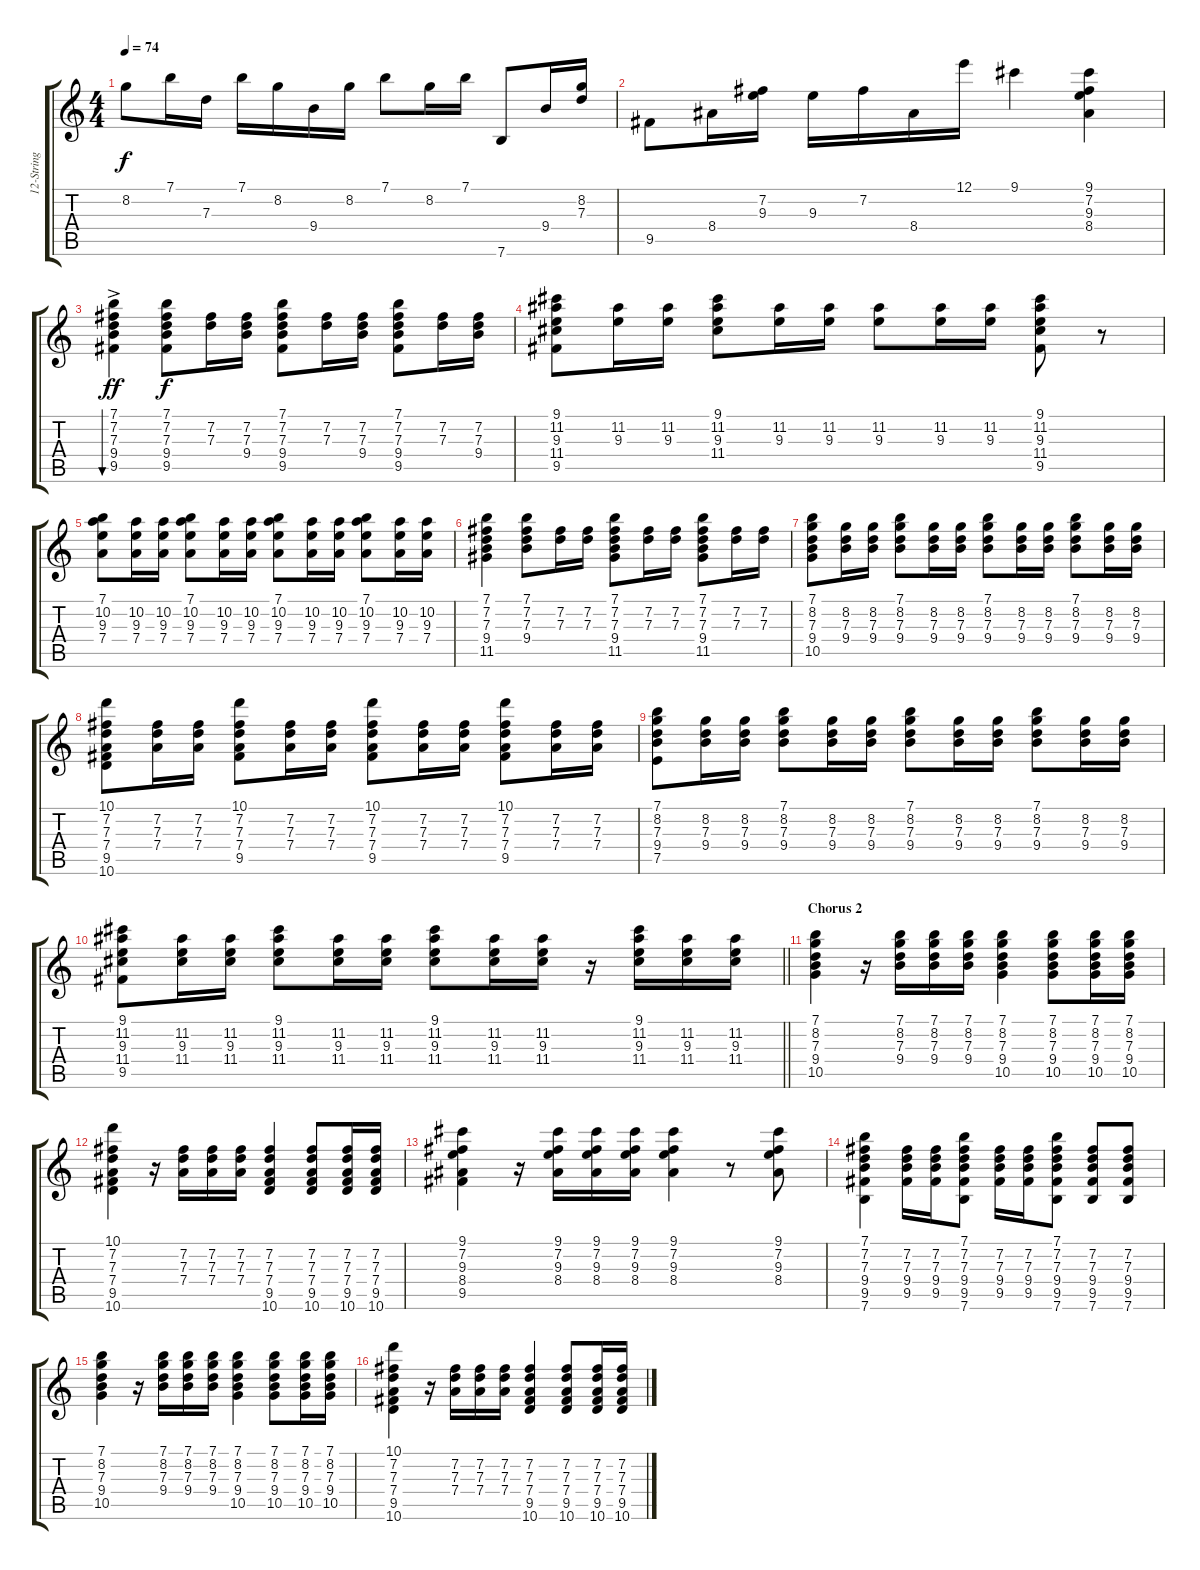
\track ("12-String Acoustic" "12-String ") {instrument acousticguitarsteel}
\staff {score tabs}
\tuning (E4 B3 G3 D3 A2 E2) {hide}
\ts (4 4)
\tempo 74
\clef g2
\ks c
8.2.8{dy f} 7.1.16 7.3.16 7.1.16 8.2.16 9.4.16 8.2.16 7.1.8 8.2.16 7.1.16 7.6.8 9.4.16 (8.2 7.3).16 |
9.5.8 8.4.16 (7.2 9.3).16 9.3.16 7.2.16 8.4.16 12.1.16 9.1.4 (9.1 7.2 9.3 8.4).4 |
(7.1{ac} 7.2{ac} 7.3{ac} 9.4{ac} 9.5{ac}).4{bu 120 dy ff volume 16} (7.1 7.2 7.3 9.4 9.5).8{dy f volume 14} (7.2 7.3).16 (7.2 7.3 9.4).16 (7.1 7.2 7.3 9.4 9.5).8 (7.2 7.3).16 (7.2 7.3 9.4).16 (7.1 7.2 7.3 9.4 9.5).8 (7.2 7.3).16 (7.2 7.3 9.4).16 |
(9.1 11.2 9.3 11.4 9.5).8 (11.2 9.3).16 (11.2 9.3).16 (9.1 11.2 9.3 11.4).8 (11.2 9.3).16 (11.2 9.3).16 (11.2 9.3).8 (11.2 9.3).16 (11.2 9.3).16 (9.1 11.2 9.3 11.4 9.5).8 r.8 |
(7.1 10.2 9.3 7.4).8 (10.2 9.3 7.4).16 (10.2 9.3 7.4).16 (7.1 10.2 9.3 7.4).8 (10.2 9.3 7.4).16 (10.2 9.3 7.4).16 (7.1 10.2 9.3 7.4).8 (10.2 9.3 7.4).16 (10.2 9.3 7.4).16 (7.1 10.2 9.3 7.4).8 (10.2 9.3 7.4).16 (10.2 9.3 7.4).16 |
(7.1 7.2 7.3 9.4 11.5).4 (7.1 7.2 7.3 9.4).8 (7.2 7.3).16 (7.2 7.3).16 (7.1 7.2 7.3 9.4 11.5).8 (7.2 7.3).16 (7.2 7.3).16 (7.1 7.2 7.3 9.4 11.5).8 (7.2 7.3).16 (7.2 7.3).16 |
(7.1 8.2 7.3 9.4 10.5).8 (8.2 7.3 9.4).16 (8.2 7.3 9.4).16 (7.1 8.2 7.3 9.4).8 (8.2 7.3 9.4).16 (8.2 7.3 9.4).16 (7.1 8.2 7.3 9.4).8 (8.2 7.3 9.4).16 (8.2 7.3 9.4).16 (7.1 8.2 7.3 9.4).8 (8.2 7.3 9.4).16 (8.2 7.3 9.4).16 |
(10.1 7.2 7.3 7.4 9.5 10.6).8 (7.2 7.3 7.4).16 (7.2 7.3 7.4).16 (10.1 7.2 7.3 7.4 9.5).8 (7.2 7.3 7.4).16 (7.2 7.3 7.4).16 (10.1 7.2 7.3 7.4 9.5).8 (7.2 7.3 7.4).16 (7.2 7.3 7.4).16 (10.1 7.2 7.3 7.4 9.5).8 (7.2 7.3 7.4).16 (7.2 7.3 7.4).16 |
(7.1 8.2 7.3 9.4 7.5).8 (8.2 7.3 9.4).16 (8.2 7.3 9.4).16 (7.1 8.2 7.3 9.4).8 (8.2 7.3 9.4).16 (8.2 7.3 9.4).16 (7.1 8.2 7.3 9.4).8 (8.2 7.3 9.4).16 (8.2 7.3 9.4).16 (7.1 8.2 7.3 9.4).8 (8.2 7.3 9.4).16 (8.2 7.3 9.4).16 |
\barLineRight lightlight
(9.1 11.2 9.3 11.4 9.5).8 (11.2 9.3 11.4).16 (11.2 9.3 11.4).16 (9.1 11.2 9.3 11.4).8 (11.2 9.3 11.4).16 (11.2 9.3 11.4).16 (9.1 11.2 9.3 11.4).8 (11.2 9.3 11.4).16 (11.2 9.3 11.4).16 r.16 (9.1 11.2 9.3 11.4).16 (11.2 9.3 11.4).16 (11.2 9.3 11.4).16 |
\section ("" "Chorus 2")
(7.1 8.2 7.3 9.4 10.5).4{volume 12} r.16 (7.1 8.2 7.3 9.4).16 (7.1 8.2 7.3 9.4).16 (7.1 8.2 7.3 9.4).16 (7.1 8.2 7.3 9.4 10.5).4 (7.1 8.2 7.3 9.4 10.5).8 (7.1 8.2 7.3 9.4 10.5).16 (7.1 8.2 7.3 9.4 10.5).16 |
(10.1 7.2 7.3 7.4 9.5 10.6).4 r.16 (7.2 7.3 7.4).16 (7.2 7.3 7.4).16 (7.2 7.3 7.4).16 (7.2 7.3 7.4 9.5 10.6).4 (7.2 7.3 7.4 9.5 10.6).8 (7.2 7.3 7.4 9.5 10.6).16 (7.2 7.3 7.4 9.5 10.6).16 |
(9.1 7.2 9.3 8.4 9.5).4 r.16 (9.1 7.2 9.3 8.4).16 (9.1 7.2 9.3 8.4).16 (9.1 7.2 9.3 8.4).16 (9.1 7.2 9.3 8.4).4 r.8 (9.1 7.2 9.3 8.4).8 |
(7.1 7.2 7.3 9.4 9.5 7.6).4 (7.2 7.3 9.4 9.5).16 (7.2 7.3 9.4 9.5).16 (7.1 7.2 7.3 9.4 9.5 7.6).8 (7.2 7.3 9.4 9.5).16 (7.2 7.3 9.4 9.5).16 (7.1 7.2 7.3 9.4 9.5 7.6).8 (7.2 7.3 9.4 9.5 7.6).8 (7.2 7.3 9.4 9.5 7.6).8 |
(7.1 8.2 7.3 9.4 10.5).4 r.16 (7.1 8.2 7.3 9.4).16 (7.1 8.2 7.3 9.4).16 (7.1 8.2 7.3 9.4).16 (7.1 8.2 7.3 9.4 10.5).4 (7.1 8.2 7.3 9.4 10.5).8 (7.1 8.2 7.3 9.4 10.5).16 (7.1 8.2 7.3 9.4 10.5).16 |
(10.1 7.2 7.3 7.4 9.5 10.6).4 r.16 (7.2 7.3 7.4).16 (7.2 7.3 7.4).16 (7.2 7.3 7.4).16 (7.2 7.3 7.4 9.5 10.6).4 (7.2 7.3 7.4 9.5 10.6).8 (7.2 7.3 7.4 9.5 10.6).16 (7.2 7.3 7.4 9.5 10.6).16
